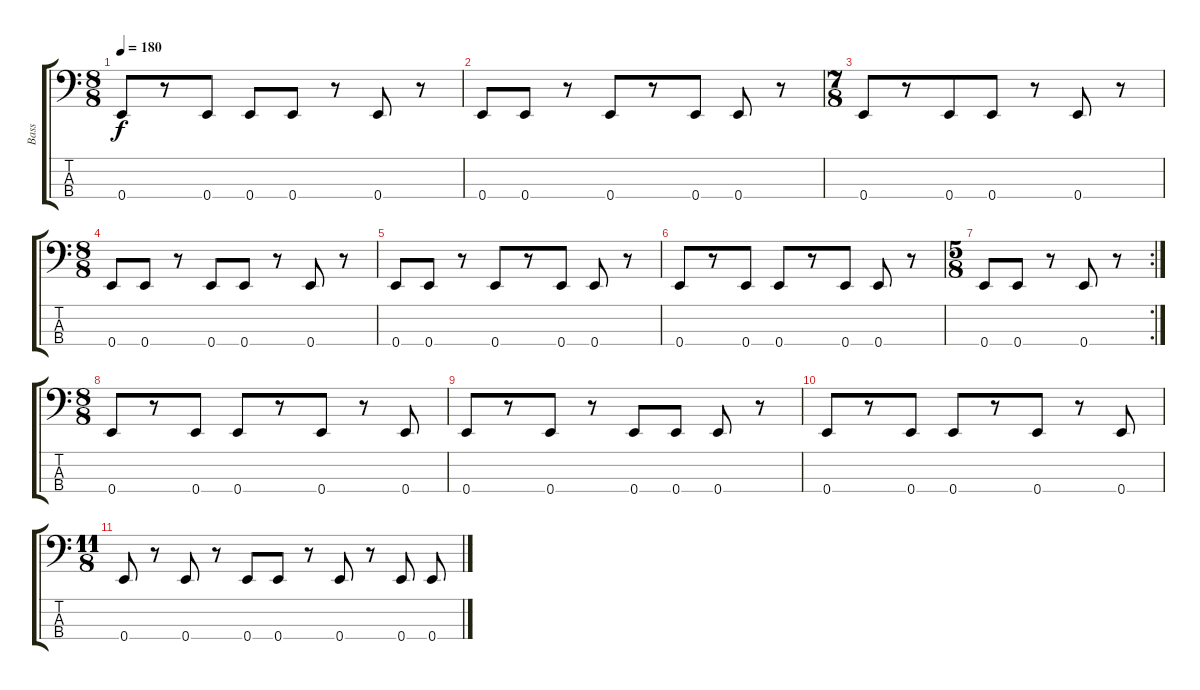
\track ("Bass" "Bass") {instrument electricbassfinger}
\staff {score tabs}
\tuning (G2 D2 A1 E1) {hide}
\ts (8 8)
\tempo 180
\clef f4
\ks c
0.4.8{dy f} r.8 0.4.8 0.4.8 0.4.8 r.8 0.4.8 r.8 |
0.4.8 0.4.8 r.8 0.4.8 r.8 0.4.8 0.4.8 r.8 |
\ts (7 8)
0.4.8 r.8 0.4.8 0.4.8 r.8 0.4.8 r.8 |
\ts (8 8)
0.4.8 0.4.8 r.8 0.4.8 0.4.8 r.8 0.4.8 r.8 |
0.4.8 0.4.8 r.8 0.4.8 r.8 0.4.8 0.4.8 r.8 |
0.4.8 r.8 0.4.8 0.4.8 r.8 0.4.8 0.4.8 r.8 |
\rc 2
\ts (5 8)
0.4.8 0.4.8 r.8 0.4.8 r.8 |
\ts (8 8)
0.4.8 r.8 0.4.8 0.4.8 r.8 0.4.8 r.8 0.4.8 |
0.4.8 r.8 0.4.8 r.8 0.4.8 0.4.8 0.4.8 r.8 |
0.4.8 r.8 0.4.8 0.4.8 r.8 0.4.8 r.8 0.4.8 |
\ts (11 8)
0.4.8 r.8 0.4.8 r.8 0.4.8 0.4.8 r.8 0.4.8 r.8 0.4.8 0.4.8
